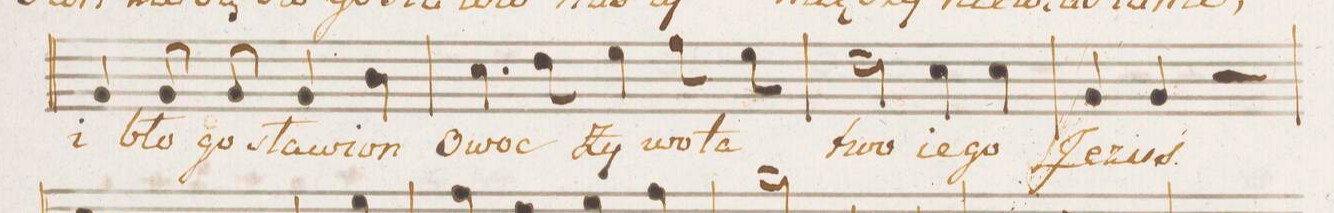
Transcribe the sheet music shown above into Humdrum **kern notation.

**kern	**text
*I"Basso.	*
*clefF4	*
*k[b-e-a-]	*
*met(c)	*
*M4/4	*
4BB-/	i
8BB-/	bło-
8BB-/	-go-
4BB-/	-sła-
4D\	-wion
=10	=10
4.E-\	O-
8F\	-woc
4G\	Ży-
8A-\	-wo-
8G\	-ta
=11	=11
*2\right	*
2F\	two-
4E-\	-ie-
4E-\	-go
=12	=12
4BB-/	Je-
4BB-/	-zus.
2r	.
=13	=13
*-	*-
